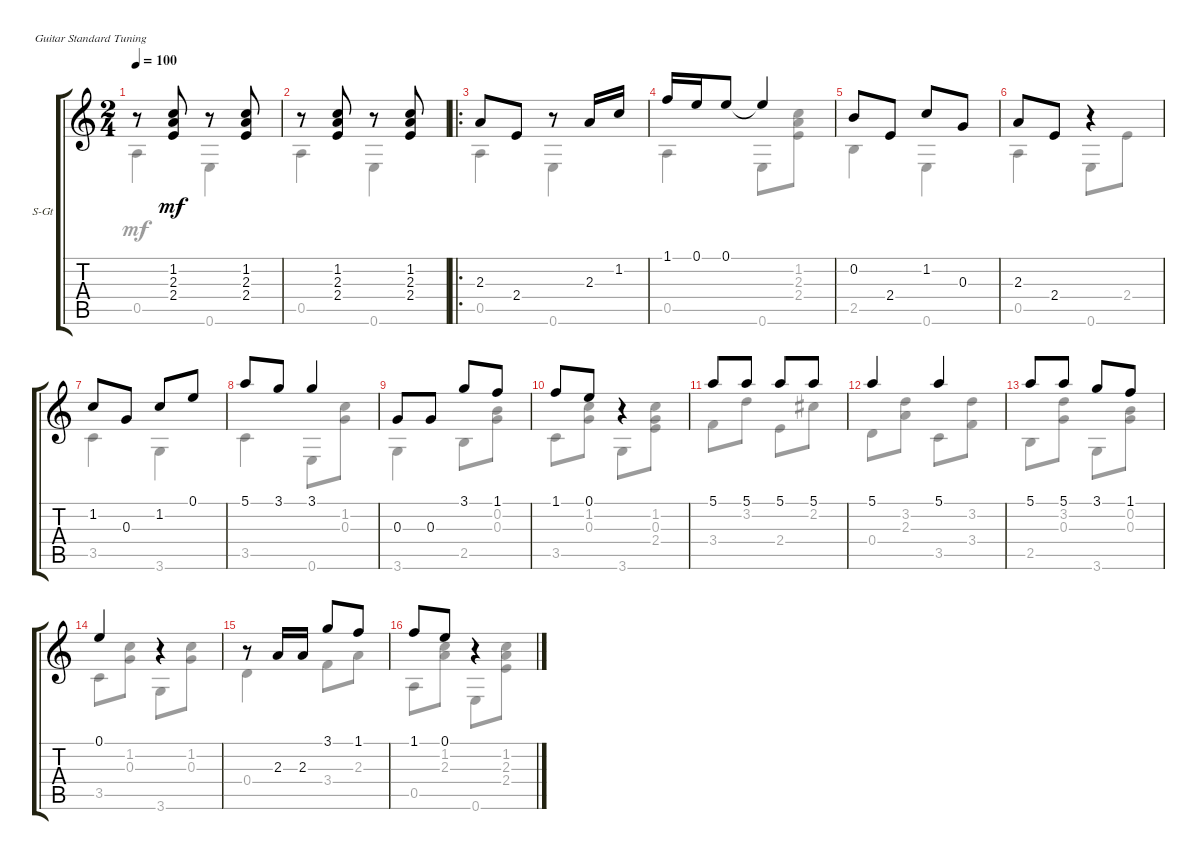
\defaultSystemsLayout 4
\bracketExtendMode groupsimilarinstruments
\firstSystemTrackNameOrientation horizontal
\otherSystemsTrackNameOrientation horizontal
\track ("Steel Guitar" "S-Gt") {instrument acousticguitarsteel}
\staff {score tabs}
\tuning (E4 B3 G3 D3 A2 E2)
\voice
\ts (2 4)
\tempo 100
\clef g2
\ks c
r.8{dy mf instrument acousticguitarsteel} (1.2 2.3 2.4).8 r.8 (1.2 2.3 2.4).8 |
r.8 (1.2 2.3 2.4).8 r.8 (1.2 2.3 2.4).8 |
\ro
2.3.8 2.4.8 r.8 2.3.16 1.2.16 |
1.1.16 0.1.16 0.1.8 0.1{t}.4 |
0.2.8 2.4.8 1.2.8 0.3.8 |
2.3.8 2.4.8 r.4 |
1.2.8 0.3.8 1.2.8 0.1.8 |
5.1.8 3.1.8 3.1.4 |
0.3.8 0.3.8 3.1.8 1.1.8 |
1.1.8 0.1.8 r.4 |
5.1.8 5.1.8 5.1.8 5.1.8 |
5.1.4 5.1.4 |
5.1.8 5.1.8 3.1.8 1.1.8 |
0.1.4 r.4 |
r.8 2.3.16 2.3.16 3.1.8 1.1.8 |
1.1.8 0.1.8 r.4
\voice
\clef g2
\ottava regular
\simile none
\ks c
0.5.4{dy mf} 0.6.4 |
0.5.4 0.6.4 |
0.5.4 0.6.4 |
0.5.4 0.6.8 (2.4 2.3 1.2).8 |
2.5.4 0.6.4 |
0.5.4 0.6.8 2.4.8 |
3.5.4 3.6.4 |
3.5.4 0.6.8 (0.3 1.2).8 |
3.6.4 2.5.8 (0.3 0.2).8 |
3.5.8 (0.3 1.2).8 3.6.8 (2.4 0.3 1.2).8 |
3.4.8 3.2.8 2.4.8 2.2.8 |
0.4.8 (3.2 2.3).8 3.5.8 (3.2 3.4).8 |
2.5.8 (3.2 0.3).8 3.6.8 (0.2 0.3).8 |
3.5.8 (1.2 0.3).8 3.6.8 (0.3 1.2).8 |
0.4.4 3.4.8 2.3.8 |
0.5.8 (2.3 1.2).8 0.6.8 (2.4 2.3 1.2).8
